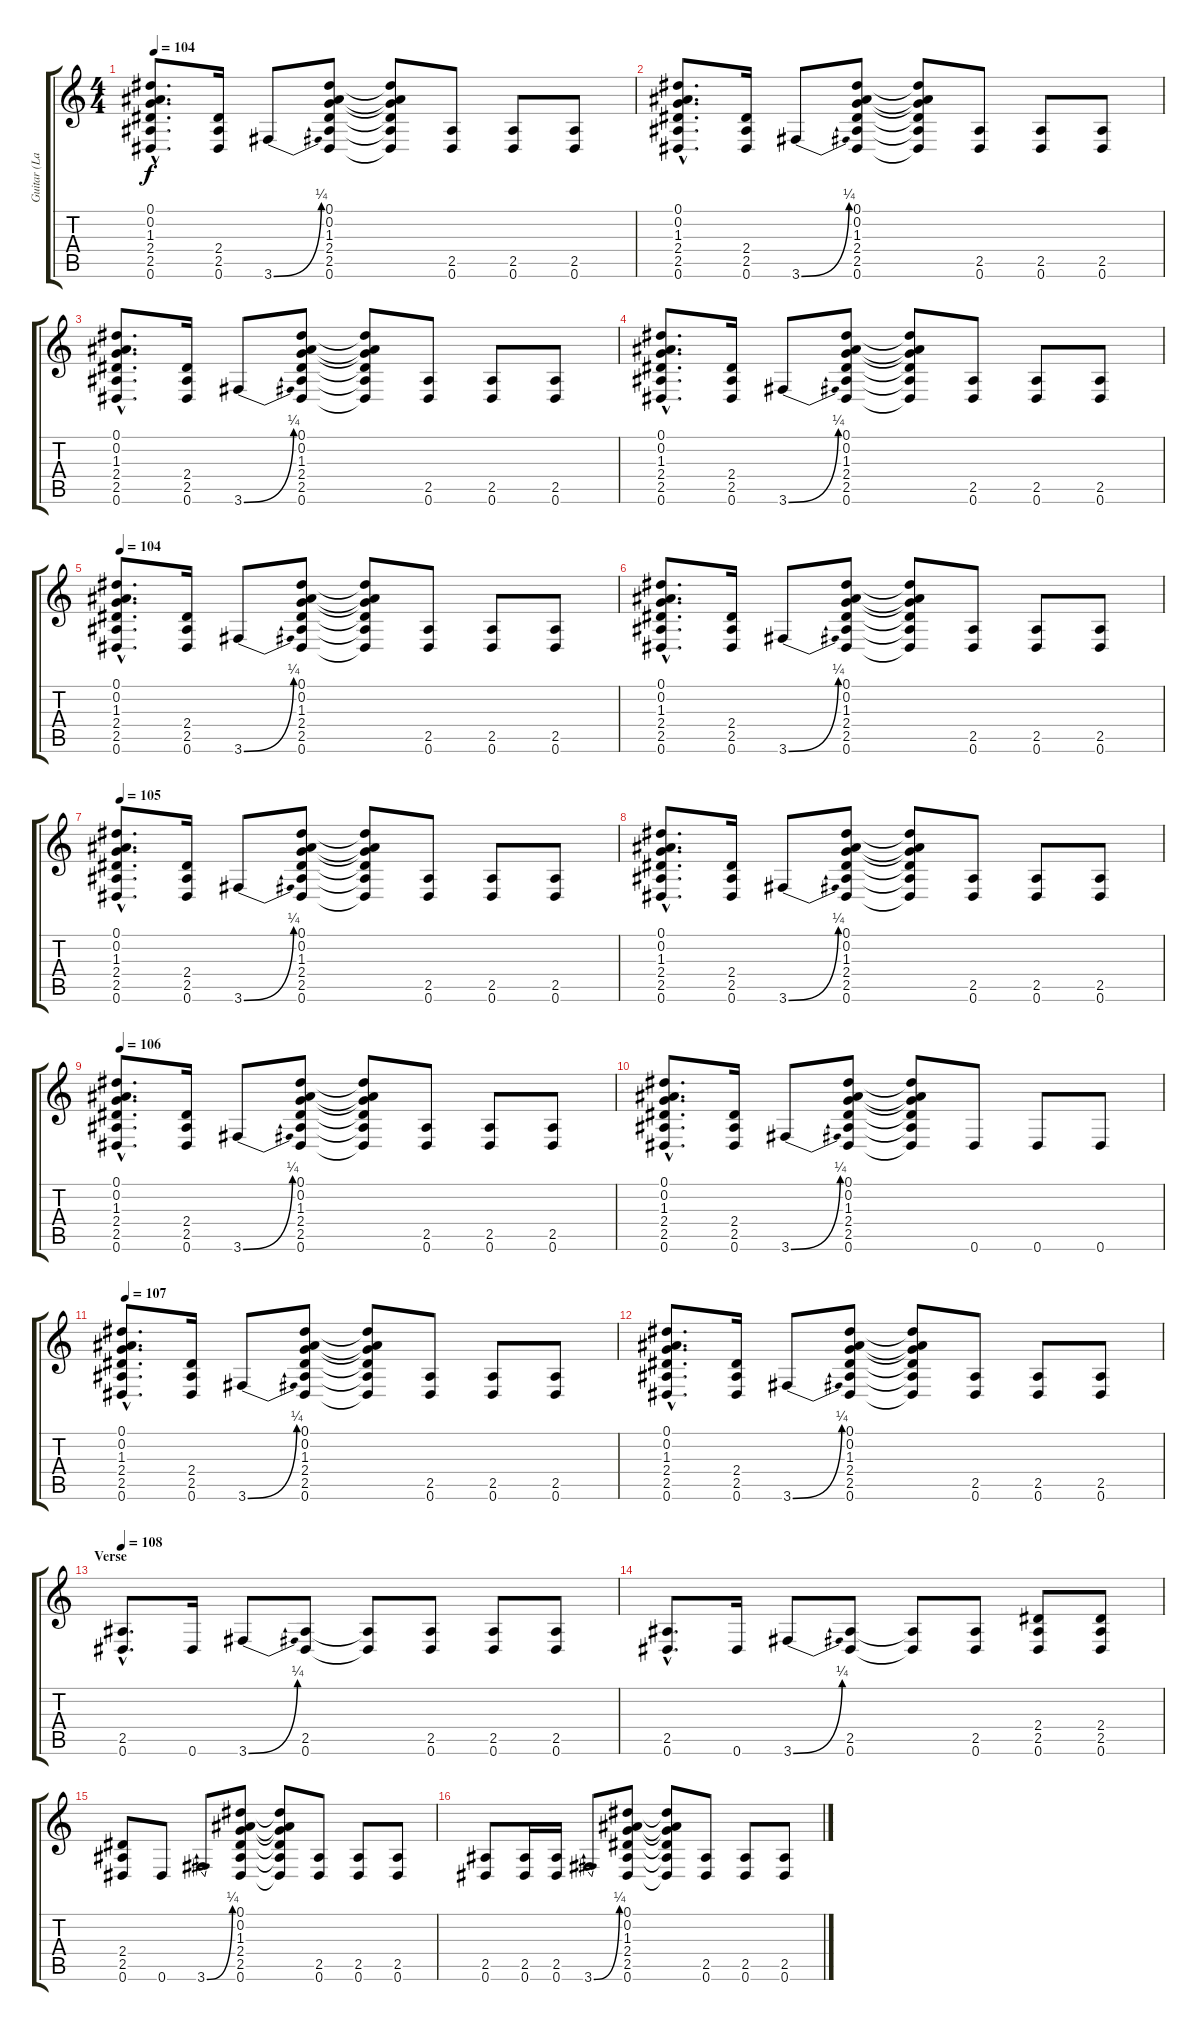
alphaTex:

\track ("Guitar (Larry Lee)" "Guitar (La") {instrument overdrivenguitar}
\staff {score tabs}
\tuning (Eb4 Bb3 Gb3 Db3 Ab2 Eb2) {hide}
\ts (4 4)
\tempo 104
\clef g2
\ks c
(0.1{hac} 0.2{hac} 1.3{hac} 2.4{hac} 2.5{hac} 0.6{hac}).8{d dy f} (2.4 2.5 0.6).16 3.6{be (bend 0 0 60 1)}.8 (0.1 0.2 1.3 2.4 2.5 0.6).8 (0.1{t} 0.2{t} 1.3{t} 2.4{t} 2.5{t} 0.6{t}).8 (2.5 0.6).8 (2.5 0.6).8 (2.5 0.6).8 |
(0.1{hac} 0.2{hac} 1.3{hac} 2.4{hac} 2.5{hac} 0.6{hac}).8{d} (2.4 2.5 0.6).16 3.6{be (bend 0 0 60 1)}.8 (0.1 0.2 1.3 2.4 2.5 0.6).8 (0.1{t} 0.2{t} 1.3{t} 2.4{t} 2.5{t} 0.6{t}).8 (2.5 0.6).8 (2.5 0.6).8 (2.5 0.6).8 |
(0.1{hac} 0.2{hac} 1.3{hac} 2.4{hac} 2.5{hac} 0.6{hac}).8{d} (2.4 2.5 0.6).16 3.6{be (bend 0 0 60 1)}.8 (0.1 0.2 1.3 2.4 2.5 0.6).8 (0.1{t} 0.2{t} 1.3{t} 2.4{t} 2.5{t} 0.6{t}).8 (2.5 0.6).8 (2.5 0.6).8 (2.5 0.6).8 |
(0.1{hac} 0.2{hac} 1.3{hac} 2.4{hac} 2.5{hac} 0.6{hac}).8{d} (2.4 2.5 0.6).16 3.6{be (bend 0 0 60 1)}.8 (0.1 0.2 1.3 2.4 2.5 0.6).8 (0.1{t} 0.2{t} 1.3{t} 2.4{t} 2.5{t} 0.6{t}).8 (2.5 0.6).8 (2.5 0.6).8 (2.5 0.6).8 |
\tempo 104
(0.1{hac} 0.2{hac} 1.3{hac} 2.4{hac} 2.5{hac} 0.6{hac}).8{d} (2.4 2.5 0.6).16 3.6{be (bend 0 0 60 1)}.8 (0.1 0.2 1.3 2.4 2.5 0.6).8 (0.1{t} 0.2{t} 1.3{t} 2.4{t} 2.5{t} 0.6{t}).8 (2.5 0.6).8 (2.5 0.6).8 (2.5 0.6).8 |
(0.1{hac} 0.2{hac} 1.3{hac} 2.4{hac} 2.5{hac} 0.6{hac}).8{d} (2.4 2.5 0.6).16 3.6{be (bend 0 0 60 1)}.8 (0.1 0.2 1.3 2.4 2.5 0.6).8 (0.1{t} 0.2{t} 1.3{t} 2.4{t} 2.5{t} 0.6{t}).8 (2.5 0.6).8 (2.5 0.6).8 (2.5 0.6).8 |
\tempo 105
(0.1{hac} 0.2{hac} 1.3{hac} 2.4{hac} 2.5{hac} 0.6{hac}).8{d} (2.4 2.5 0.6).16 3.6{be (bend 0 0 60 1)}.8 (0.1 0.2 1.3 2.4 2.5 0.6).8 (0.1{t} 0.2{t} 1.3{t} 2.4{t} 2.5{t} 0.6{t}).8 (2.5 0.6).8 (2.5 0.6).8 (2.5 0.6).8 |
(0.1{hac} 0.2{hac} 1.3{hac} 2.4{hac} 2.5{hac} 0.6{hac}).8{d} (2.4 2.5 0.6).16 3.6{be (bend 0 0 60 1)}.8 (0.1 0.2 1.3 2.4 2.5 0.6).8 (0.1{t} 0.2{t} 1.3{t} 2.4{t} 2.5{t} 0.6{t}).8 (2.5 0.6).8 (2.5 0.6).8 (2.5 0.6).8 |
\tempo 106
(0.1{hac} 0.2{hac} 1.3{hac} 2.4{hac} 2.5{hac} 0.6{hac}).8{d} (2.4 2.5 0.6).16 3.6{be (bend 0 0 60 1)}.8 (0.1 0.2 1.3 2.4 2.5 0.6).8 (0.1{t} 0.2{t} 1.3{t} 2.4{t} 2.5{t} 0.6{t}).8 (2.5 0.6).8 (2.5 0.6).8 (2.5 0.6).8 |
(0.1{hac} 0.2{hac} 1.3{hac} 2.4{hac} 2.5{hac} 0.6{hac}).8{d} (2.4 2.5 0.6).16 3.6{be (bend 0 0 60 1)}.8 (0.1 0.2 1.3 2.4 2.5 0.6).8 (0.1{t} 0.2{t} 1.3{t} 2.4{t} 2.5{t} 0.6{t}).8 0.6.8 0.6.8 0.6.8 |
\tempo 107
(0.1{hac} 0.2{hac} 1.3{hac} 2.4{hac} 2.5{hac} 0.6{hac}).8{d} (2.4 2.5 0.6).16 3.6{be (bend 0 0 60 1)}.8 (0.1 0.2 1.3 2.4 2.5 0.6).8 (0.1{t} 0.2{t} 1.3{t} 2.4{t} 2.5{t} 0.6{t}).8 (2.5 0.6).8 (2.5 0.6).8 (2.5 0.6).8 |
(0.1{hac} 0.2{hac} 1.3{hac} 2.4{hac} 2.5{hac} 0.6{hac}).8{d} (2.4 2.5 0.6).16 3.6{be (bend 0 0 60 1)}.8 (0.1 0.2 1.3 2.4 2.5 0.6).8 (0.1{t} 0.2{t} 1.3{t} 2.4{t} 2.5{t} 0.6{t}).8 (2.5 0.6).8 (2.5 0.6).8 (2.5 0.6).8 |
\section ("" "Verse")
\tempo 108
(2.5{hac} 0.6{hac}).8{d} 0.6.16 3.6{be (bend 0 0 60 1)}.8 (2.5 0.6).8 (2.5{t} 0.6{t}).8 (2.5 0.6).8 (2.5 0.6).8 (2.5 0.6).8 |
(2.5{hac} 0.6{hac}).8{d} 0.6.16 3.6{be (bend 0 0 60 1)}.8 (2.5 0.6).8 (2.5{t} 0.6{t}).8 (2.5 0.6).8 (2.4 2.5 0.6).8 (2.4 2.5 0.6).8 |
(2.4 2.5 0.6).8 0.6.8 3.6{be (bend 0 0 60 1)}.8 (0.1 0.2 1.3 2.4 2.5 0.6).8 (0.1{t} 0.2{t} 1.3{t} 2.4{t} 2.5{t} 0.6{t}).8 (2.5 0.6).8 (2.5 0.6).8 (2.5 0.6).8 |
(2.5 0.6).8 (2.5 0.6).16 (2.5 0.6).16 3.6{be (bend 0 0 60 1)}.8 (0.1 0.2 1.3 2.4 2.5 0.6).8 (0.1{t} 0.2{t} 1.3{t} 2.4{t} 2.5{t} 0.6{t}).8 (2.5 0.6).8 (2.5 0.6).8 (2.5 0.6).8
